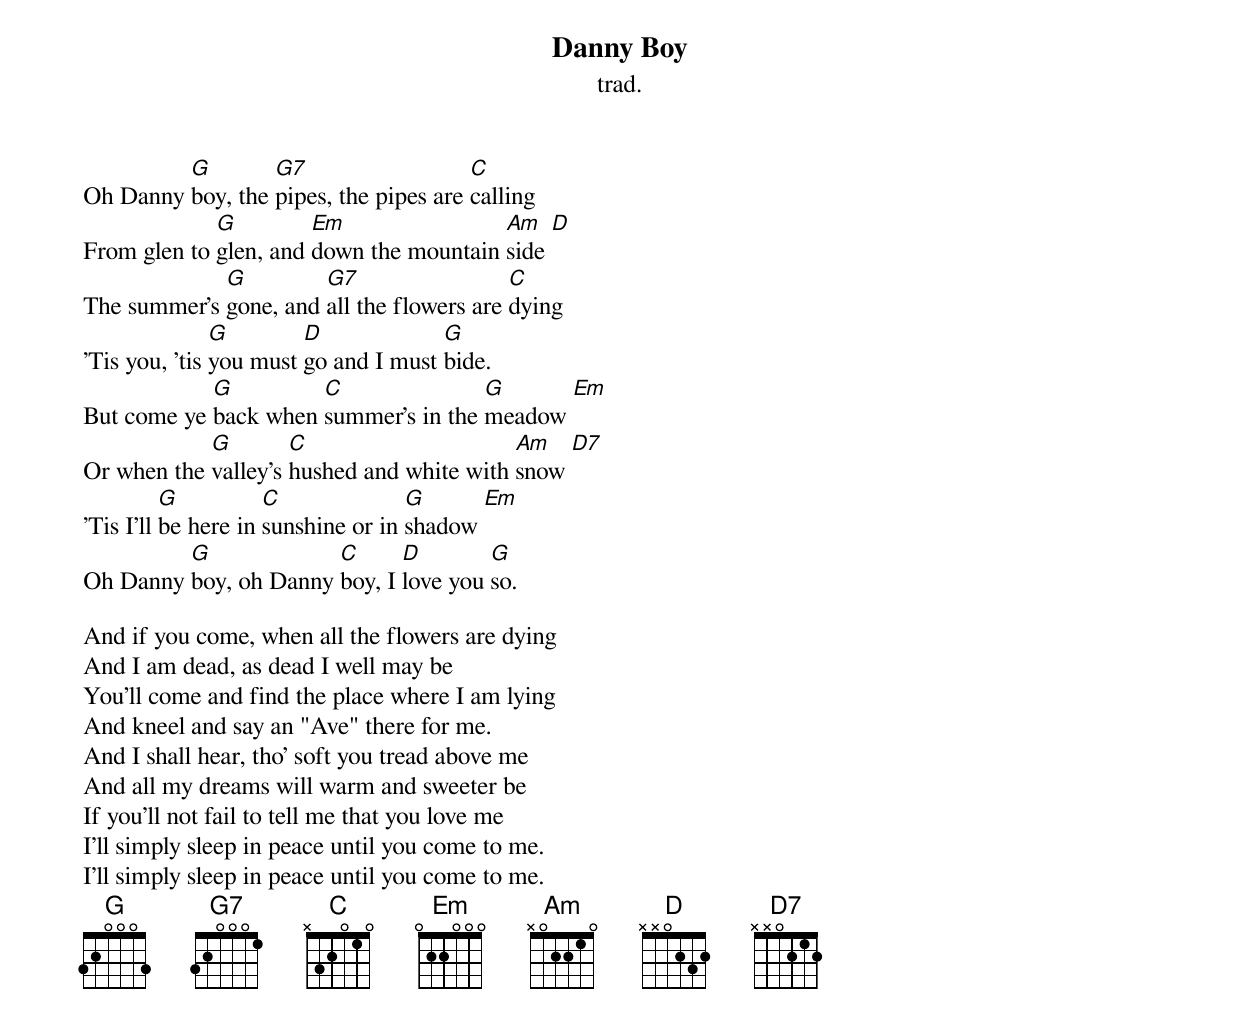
{title:Danny Boy}
{st:trad.}

Oh Danny [G]boy, the [G7]pipes, the pipes are [C]calling
From glen to [G]glen, and [Em]down the mountain [Am]side [D]
The summer's [G]gone, and [G7]all the flowers are [C]dying
'Tis you, 'tis [G]you must [D]go and I must [G]bide.
But come ye [G]back when [C]summer's in the [G]meadow [Em]
Or when the [G]valley's [C]hushed and white with [Am]snow [D7]
'Tis I'll [G]be here in [C]sunshine or in [G]shadow [Em]
Oh Danny [G]boy, oh Danny [C]boy, I [D]love you [G]so.

And if you come, when all the flowers are dying
And I am dead, as dead I well may be
You'll come and find the place where I am lying
And kneel and say an "Ave" there for me.
And I shall hear, tho' soft you tread above me
And all my dreams will warm and sweeter be
If you'll not fail to tell me that you love me
I'll simply sleep in peace until you come to me.
I'll simply sleep in peace until you come to me.
